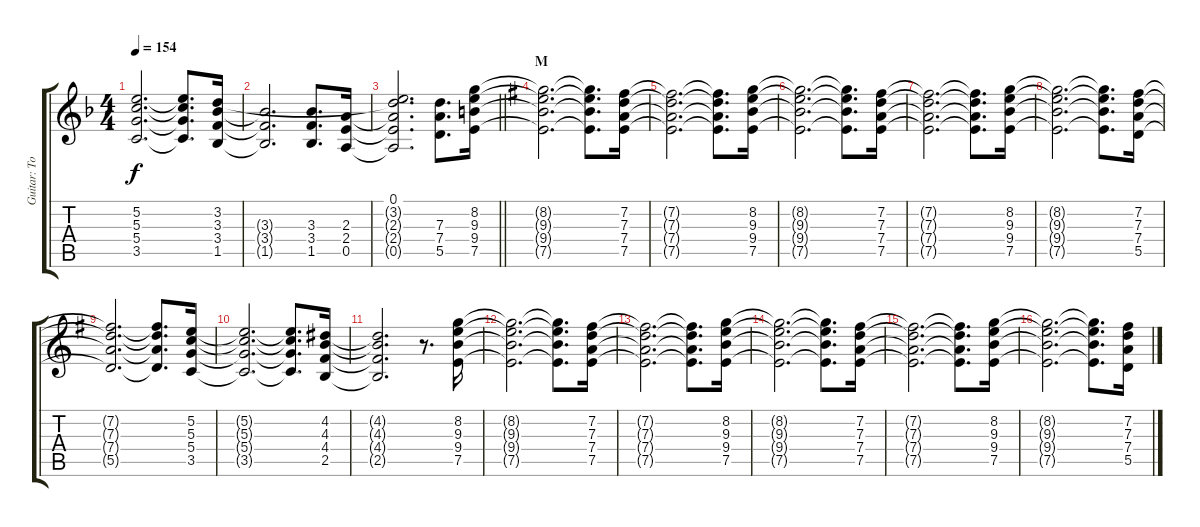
\track ("Guitar: Tony" "Guitar: To") {instrument distortionguitar}
\staff {score tabs}
\tuning (E4 B3 G3 D3 A2 E2) {hide}
\ts (4 4)
\tempo 154
\clef g2
\ks f
(5.2{t} 5.3{t} 5.4{t} 3.5{t}).2{d dy f} (5.2{t} 5.3{t} 5.4{t} 3.5{t}).8{d} (3.2 3.3 3.4 1.5).16 |
(3.3{t} 3.4{t} 1.5{t}).2{d} (3.3 3.4 1.5).8{d} (2.3 2.4 0.5).16 |
\barLineRight lightlight
(0.1 3.2{t} 2.3{t} 2.4{t} 0.5{t}).2{d} (7.3 7.4 5.5).8{d} (8.2 9.3 9.4 7.5).16 |
\section ("" "M")
\ks g
(8.2{t} 9.3{t} 9.4{t} 7.5{t}).2{d} (8.2{t} 9.3{t} 9.4{t} 7.5{t}).8{d} (7.2 7.3 7.4 7.5).16 |
(7.2{t} 7.3{t} 7.4{t} 7.5{t}).2{d} (7.2{t} 7.3{t} 7.4{t} 7.5{t}).8{d} (8.2 9.3 9.4 7.5).16 |
(8.2{t} 9.3{t} 9.4{t} 7.5{t}).2{d} (8.2{t} 9.3{t} 9.4{t} 7.5{t}).8{d} (7.2 7.3 7.4 7.5).16 |
(7.2{t} 7.3{t} 7.4{t} 7.5{t}).2{d} (7.2{t} 7.3{t} 7.4{t} 7.5{t}).8{d} (8.2 9.3 9.4 7.5).16 |
(8.2{t} 9.3{t} 9.4{t} 7.5{t}).2{d} (8.2{t} 9.3{t} 9.4{t} 7.5{t}).8{d} (7.2 7.3 7.4 5.5).16 |
(7.2{t} 7.3{t} 7.4{t} 5.5{t}).2{d} (7.2{t} 7.3{t} 7.4{t} 5.5{t}).8{d} (5.2 5.3 5.4 3.5).16 |
(5.2{t} 5.3{t} 5.4{t} 3.5{t}).2{d} (5.2{t} 5.3{t} 5.4{t} 3.5{t}).8{d} (4.2 4.3 4.4 2.5).16 |
(4.2{t} 4.3{t} 4.4{t} 2.5{t}).2{d} r.8{d} (8.2 9.3 9.4 7.5).16 |
(8.2{t} 9.3{t} 9.4{t} 7.5{t}).2{d} (8.2{t} 9.3{t} 9.4{t} 7.5{t}).8{d} (7.2 7.3 7.4 7.5).16 |
(7.2{t} 7.3{t} 7.4{t} 7.5{t}).2{d} (7.2{t} 7.3{t} 7.4{t} 7.5{t}).8{d} (8.2 9.3 9.4 7.5).16 |
(8.2{t} 9.3{t} 9.4{t} 7.5{t}).2{d} (8.2{t} 9.3{t} 9.4{t} 7.5{t}).8{d} (7.2 7.3 7.4 7.5).16 |
(7.2{t} 7.3{t} 7.4{t} 7.5{t}).2{d} (7.2{t} 7.3{t} 7.4{t} 7.5{t}).8{d} (8.2 9.3 9.4 7.5).16 |
(8.2{t} 9.3{t} 9.4{t} 7.5{t}).2{d} (8.2{t} 9.3{t} 9.4{t} 7.5{t}).8{d} (7.2 7.3 7.4 5.5).16
